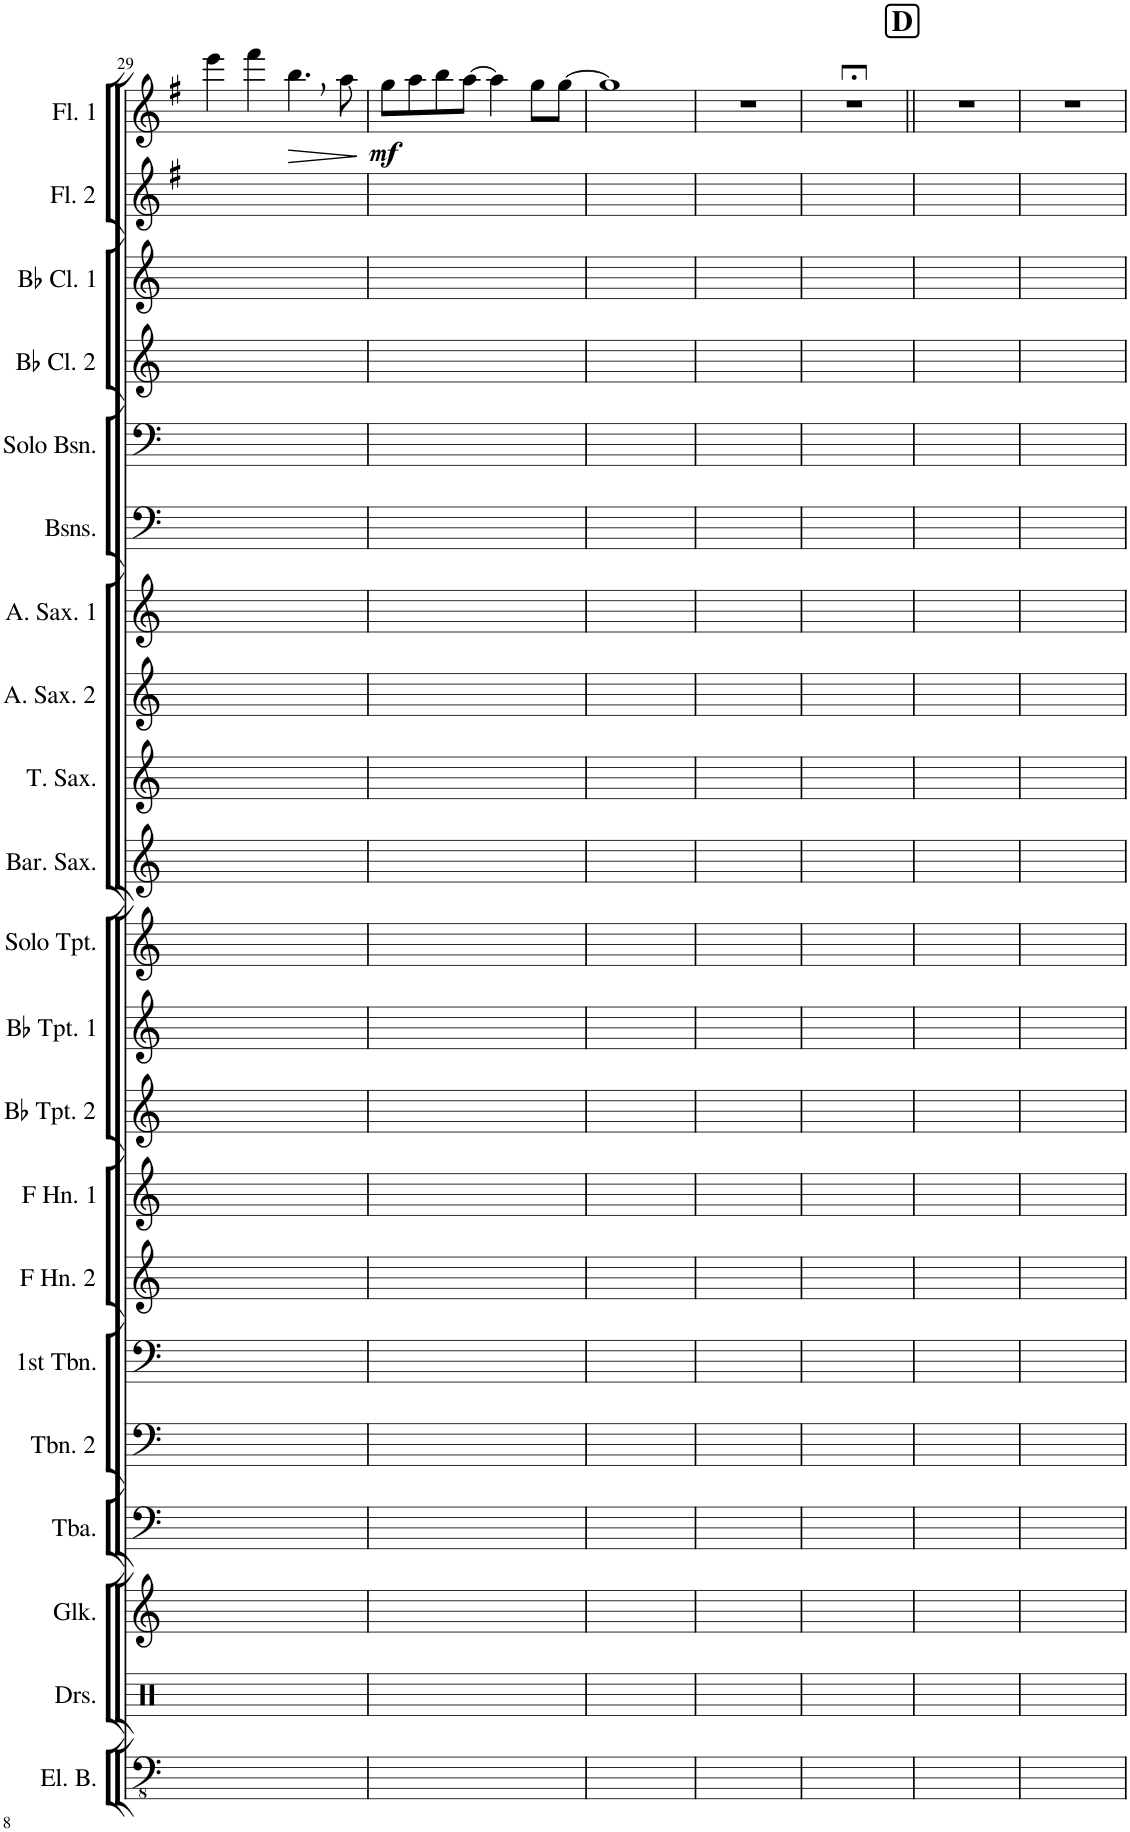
**kern	**kern	**kern	**kern	**kern	**kern	**kern	**kern	**kern	**kern	**kern	**kern	**kern	**kern	**kern	**kern	**kern	**kern	**kern	**kern	**kern	**dynam
*part21	*part20	*part19	*part18	*part17	*part16	*part15	*part14	*part13	*part12	*part11	*part10	*part9	*part8	*part7	*part6	*part5	*part4	*part3	*part2	*part1	*part1
*staff21	*staff20	*staff19	*staff18	*staff17	*staff16	*staff15	*staff14	*staff13	*staff12	*staff11	*staff10	*staff9	*staff8	*staff7	*staff6	*staff5	*staff4	*staff3	*staff2	*staff1	*staff1
*I"Electric Bass	*I"Drumset	*I"Glockenspiel	*I"Tuba	*I"2nd Trombone	*I"1st Trombone	*I"2nd Horn in F	*I"1st Horn in F	*I"2nd Trumpets	*I"1st Trumpets	*I"Solo Trumpets	*I"Baritone Saxophone	*I"Tenor Saxophone	*I"2nd Alto Saxophone (opt)	*I"1st Alto Saxophones	*I"Bassoons	*I"Solo Bassoon	*I"2nd Bb Clarinet	*I"1st Bb Clarinet	*I"2nd Flutes	*I"1st Flutes	*
*I'El. B.	*I'Drs.	*I'Glk.	*I'Tba.	*I'Tbn. 2	*I'1st Tbn.	*	*	*	*	*I'Solo Tpt.	*I'Bar. Sax.	*I'T. Sax.	*I'A. Sax. 2	*I'A. Sax. 1	*I'Bsns.	*I'Solo Bsn.	*I'Bb Cl. 2	*I'Bb Cl. 1	*I'Fl. 2	*I'Fl. 1	*
!!LO:PB:g=z
*clefFv4	*clefX	*clefG2	*clefF4	*clefF4	*clefF4	*clefG2	*clefG2	*clefG2	*clefG2	*clefG2	*clefG2	*clefG2	*clefG2	*clefG2	*clefF4	*clefF4	*clefG2	*clefG2	*clefG2	*clefG2	*
*	*	*Trd-14c-24	*	*	*	*Trd4c7	*Trd4c7	*Trd1c2	*Trd1c2	*Trd1c2	*Trd12c21	*Trd8c14	*Trd5c9	*Trd5c9	*	*	*Trd1c2	*Trd1c2	*	*	*
*k[]	*k[]	*k[]	*k[]	*k[]	*k[]	*k[]	*k[]	*k[]	*k[]	*k[]	*k[]	*k[]	*k[]	*k[]	*k[]	*k[]	*k[]	*k[]	*k[f#]	*k[f#]	*
*	*	*	*	*	*	*	*	*	*	*	*	*	*	*	*	*	*	*	*M4/4	*M4/4	*
=29	=29	=29	=29	=29	=29	=29	=29	=29	=29	=29	=29	=29	=29	=29	=29	=29	=29	=29	=29	=29	=29
1r	1r	1r	1r	1r	1r	1r	1r	1r	1r	1r	1r	1r	1r	1r	1r	1r	1r	1r	1r	4eee\	.
.	.	.	.	.	.	.	.	.	.	.	.	.	.	.	.	.	.	.	.	4fff#\	.
!	!	!	!	!	!	!	!	!	!	!	!	!	!	!	!	!	!	!	!	!	!LO:HP:b
.	.	.	.	.	.	.	.	.	.	.	.	.	.	.	.	.	.	.	.	4.bb,\	>
.	.	.	.	.	.	.	.	.	.	.	.	.	.	.	.	.	.	.	.	8aa\	.
.	.	.	.	.	.	.	.	.	.	.	.	.	.	.	.	.	.	.	.	.	]
=30	=30	=30	=30	=30	=30	=30	=30	=30	=30	=30	=30	=30	=30	=30	=30	=30	=30	=30	=30	=30	=30
!	!	!	!	!	!	!	!	!	!	!	!	!	!	!	!	!	!	!	!	!	!LO:DY:b
1r	1r	1r	1r	1r	1r	1r	1r	1r	1r	1r	1r	1r	1r	1r	1r	1r	1r	1r	1r	8gg\L	mf
.	.	.	.	.	.	.	.	.	.	.	.	.	.	.	.	.	.	.	.	8aa\	.
.	.	.	.	.	.	.	.	.	.	.	.	.	.	.	.	.	.	.	.	8bb\	.
.	.	.	.	.	.	.	.	.	.	.	.	.	.	.	.	.	.	.	.	[8aa\J	.
.	.	.	.	.	.	.	.	.	.	.	.	.	.	.	.	.	.	.	.	4aa\]	.
.	.	.	.	.	.	.	.	.	.	.	.	.	.	.	.	.	.	.	.	8gg\L	.
.	.	.	.	.	.	.	.	.	.	.	.	.	.	.	.	.	.	.	.	[8gg\J	.
=31	=31	=31	=31	=31	=31	=31	=31	=31	=31	=31	=31	=31	=31	=31	=31	=31	=31	=31	=31	=31	=31
1r	1r	1r	1r	1r	1r	1r	1r	1r	1r	1r	1r	1r	1r	1r	1r	1r	1r	1r	1r	1gg]	.
=32	=32	=32	=32	=32	=32	=32	=32	=32	=32	=32	=32	=32	=32	=32	=32	=32	=32	=32	=32	=32	=32
1r	1r	1r	1r	1r	1r	1r	1r	1r	1r	1r	1r	1r	1r	1r	1r	1r	1r	1r	1r	1r	.
=33	=33	=33	=33	=33	=33	=33	=33	=33	=33	=33	=33	=33	=33	=33	=33	=33	=33	=33	=33	=33	=33
1r	1r	1r	1r	1r	1r	1r	1r	1r	1r	1r	1r	1r	1r	1r	1r	1r	1r	1r	1r	1r;<	.
!!LO:REH:place=s1:a:B:cj:fs=14:t=D
=34||	=34||	=34||	=34||	=34||	=34||	=34||	=34||	=34||	=34||	=34||	=34||	=34||	=34||	=34||	=34||	=34||	=34||	=34||	=34||	=34||	=34||
1r	1r	1r	1r	1r	1r	1r	1r	1r	1r	1r	1r	1r	1r	1r	1r	1r	1r	1r	1r	1r	.
=35	=35	=35	=35	=35	=35	=35	=35	=35	=35	=35	=35	=35	=35	=35	=35	=35	=35	=35	=35	=35	=35
1r	1r	1r	1r	1r	1r	1r	1r	1r	1r	1r	1r	1r	1r	1r	1r	1r	1r	1r	1r	1r	.
=	=	=	=	=	=	=	=	=	=	=	=	=	=	=	=	=	=	=	=	=	=
*-	*-	*-	*-	*-	*-	*-	*-	*-	*-	*-	*-	*-	*-	*-	*-	*-	*-	*-	*-	*-	*-
